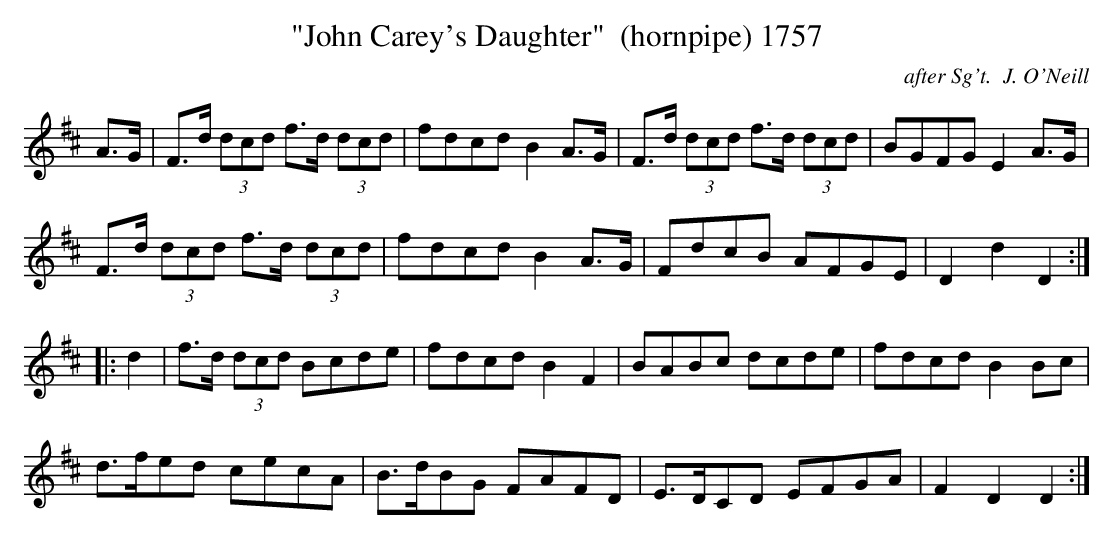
X:1
T:"John Carey's Daughter"  (hornpipe) 1757
C:after Sg't.  J. O'Neill
BRENNAN July 2003 (HTTP://WWW.SOSYOURMOM.COM)
L:1/8
K:D
A3/2G/2|F3/2d/2 (3dcd f3/2d/2 (3dcd|fdcd B2A3/2G/2|F3/2d/2 (3dcd f3/2d/2 (3dcd|BGFG E2A3/2G/2|
F3/2d/2 (3dcd f3/2d/2 (3dcd|fdcd B2A3/2G/2|FdcB AFGE|D2d2D2:|
|:d2|f3/2d/2 (3dcd Bcde|fdcd B2F2|BABc dcde|fdcd B2Bc|
d3/2f/2ed cecA|B3/2d/2BG FAFD|E3/2D/2CD EFGA|F2D2D2:|
